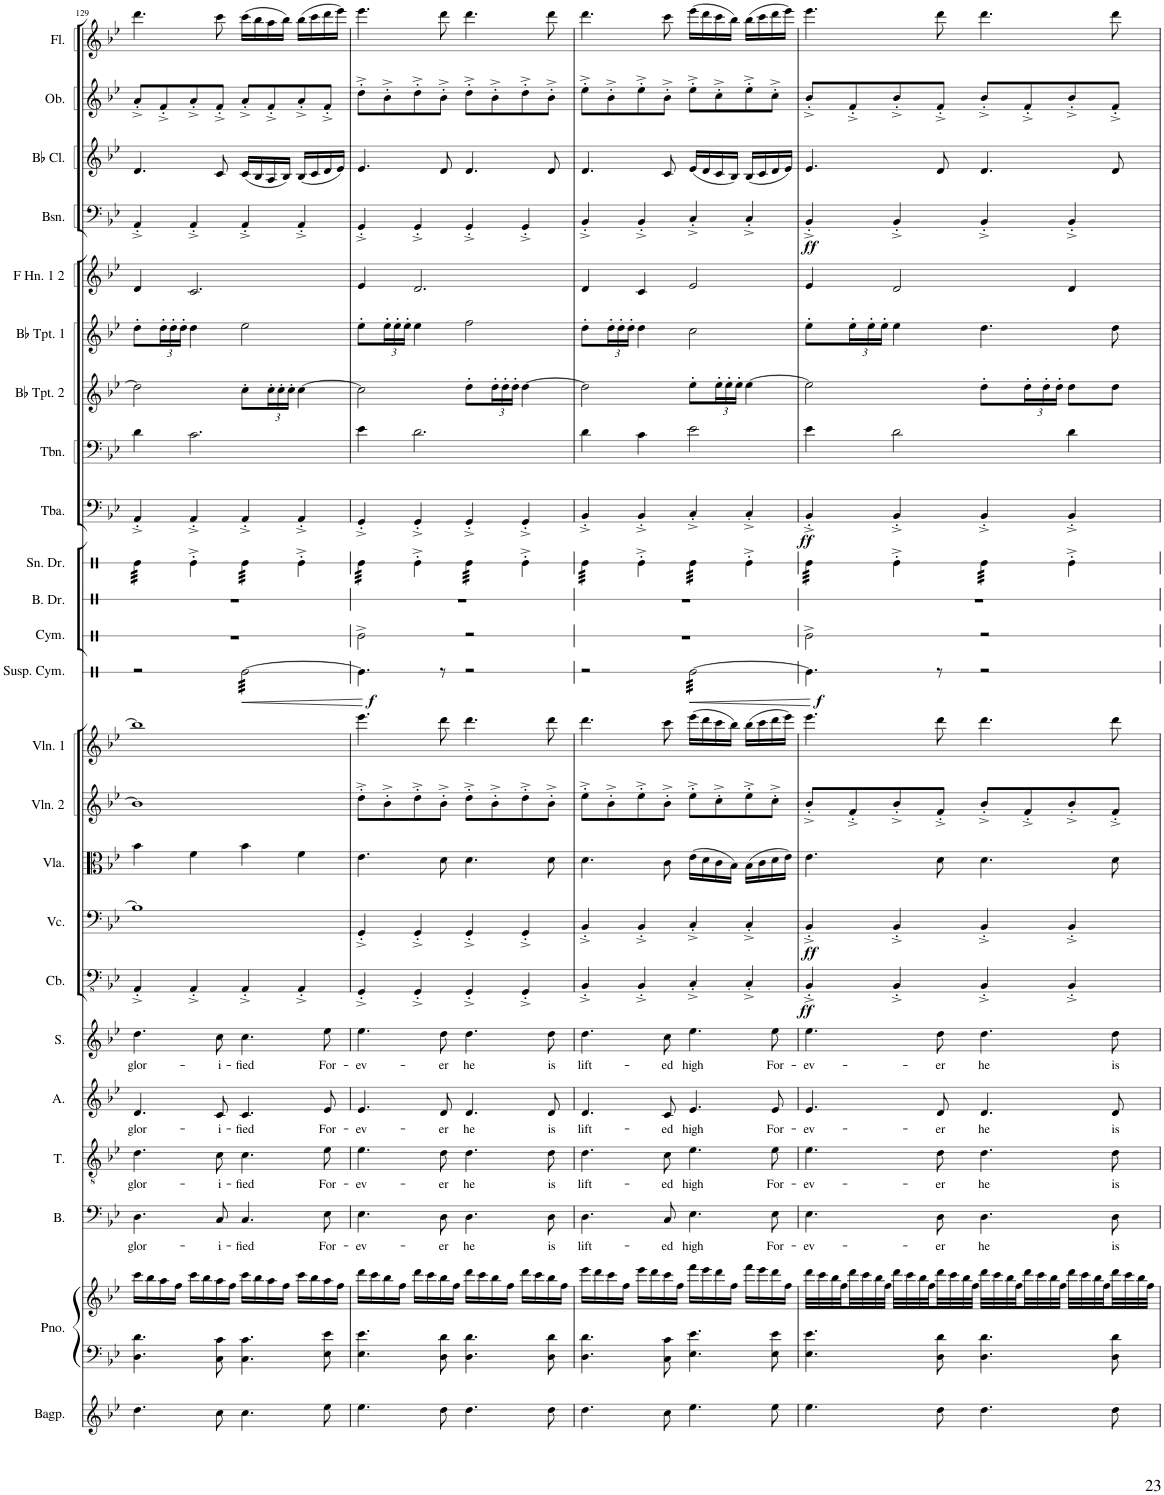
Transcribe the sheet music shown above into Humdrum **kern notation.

**kern	**kern	**kern	**kern	**text	**kern	**text	**kern	**text	**kern	**text	**kern	**dynam	**kern	**dynam	**kern	**kern	**kern	**kern	**dynam	**kern	**kern	**kern	**kern	**dynam	**kern	**kern	**kern	**kern	**kern	**dynam	**kern	**kern	**kern
*part24	*part23	*part23	*part22	*part22	*part21	*part21	*part20	*part20	*part19	*part19	*part18	*part18	*part17	*part17	*part16	*part15	*part14	*part13	*part13	*part12	*part11	*part10	*part9	*part9	*part8	*part7	*part6	*part5	*part4	*part4	*part3	*part2	*part1
*staff25	*staff24	*staff23	*staff22	*staff22	*staff21	*staff21	*staff20	*staff20	*staff19	*staff19	*staff18	*staff18	*staff17	*staff17	*staff16	*staff15	*staff14	*staff13	*staff13	*staff12	*staff11	*staff10	*staff9	*staff9	*staff8	*staff7	*staff6	*staff5	*staff4	*staff4	*staff3	*staff2	*staff1
*I"Bagpipe	*I"Piano	*	*I"Bass	*	*I"Tenor	*	*I"Alto	*	*I"Soprano	*	*I"Contrabass	*	*I"Violoncello	*	*I"Viola	*I"Violin 2	*I"Violin 1	*I"Suspended Cymbal	*	*I"Cymbal	*I"Bass Drum	*I"Snare Drum	*I"Tuba	*	*I"Trombone	*I"Bb Trumpet 2	*I"Bb Trumpet 1	*I"F Horn 1 &amp; 2	*I"Bassoon	*	*I"Bb Clarinet	*I"Oboe	*I"Flute
*I'Bagp.	*I'Pno.	*	*I'B.	*	*I'T.	*	*I'A.	*	*I'S.	*	*I'Cb.	*	*I'Vc.	*	*I'Vla.	*I'Vln. 2	*I'Vln. 1	*I'Susp. Cym.	*	*I'Cym.	*I'B. Dr.	*I'Sn. Dr.	*I'Tba.	*	*I'Tbn.	*I'Bb Tpt. 2	*I'Bb Tpt. 1	*I'F Hn. 1 2	*I'Bsn.	*	*I'Bb Cl.	*I'Ob.	*I'Fl.
!!LO:PB:g=z
*clefG2	*clefF4	*clefG2	*clefF4	*	*clefGv2	*	*clefG2	*	*clefG2	*	*clefFv4	*	*clefF4	*	*clefC3	*clefG2	*clefG2	*clefX	*	*clefX	*clefX	*clefX	*clefF4	*	*clefF4	*clefG2	*clefG2	*clefG2	*clefF4	*	*clefG2	*clefG2	*clefG2
*	*	*	*	*	*	*	*	*	*	*	*ITrd7c12	*	*	*	*	*	*	*	*	*	*	*	*	*	*	*ITrd1c2	*ITrd1c2	*ITrd4c7	*	*	*ITrd1c2	*	*
*k[b-e-]	*k[b-e-]	*k[b-e-]	*k[b-e-]	*	*k[b-e-]	*	*k[b-e-]	*	*k[b-e-]	*	*k[b-e-]	*	*k[b-e-]	*	*k[b-e-]	*k[b-e-]	*k[b-e-]	*k[]	*	*k[]	*k[]	*k[]	*k[b-e-]	*	*k[b-e-]	*k[b-e-]	*k[b-e-]	*k[b-e-]	*k[b-e-]	*	*k[b-e-]	*k[b-e-]	*k[b-e-]
*M4/4	*M4/4	*M4/4	*M4/4	*	*M4/4	*	*M4/4	*	*M4/4	*	*M4/4	*	*M4/4	*	*M4/4	*M4/4	*M4/4	*M4/4	*	*M4/4	*M4/4	*M4/4	*M4/4	*	*M4/4	*M4/4	*M4/4	*M4/4	*M4/4	*	*M4/4	*M4/4	*M4/4
=129	=129	=129	=129	=129	=129	=129	=129	=129	=129	=129	=129	=129	=129	=129	=129	=129	=129	=129	=129	=129	=129	=129	=129	=129	=129	=129	=129	=129	=129	=129	=129	=129	=129
!	!	!	!	!LO:LY:b	!	!LO:LY:b	!	!LO:LY:b	!	!LO:LY:b	!	!	!	!	!	!	!	!	!	!	!	!	!	!	!	!	!	!	!	!	!	!	!
*	*	*	*	*	*	*	*	*	*	*	*	*	*	*	*	*	*	*	*	*	*	*tremolo	*	*	*	*	*	*	*	*	*	*	*
4.dd\	4.D\ 4.d\	16ccc\LL	4.D\	glor-	4.d\	glor-	4.d/	glor-	4.dd\	glor-	4AAA'^/	.	1B-]	.	4b-\	1b-]	1bb-]	2r	.	1r	1r	32Re\LLL	4AA'^/	.	4d\	2dd\]	8dd'\L	4d/	4AA'^/	.	4.d/	8a'^/L	4.ddd\
.	.	.	.	.	.	.	.	.	.	.	.	.	.	.	.	.	.	.	.	.	.	32Re\	.	.	.	.	.	.	.	.	.	.	.
.	.	16bb-\	.	.	.	.	.	.	.	.	.	.	.	.	.	.	.	.	.	.	.	32Re\	.	.	.	.	.	.	.	.	.	.	.
.	.	.	.	.	.	.	.	.	.	.	.	.	.	.	.	.	.	.	.	.	.	32Re\	.	.	.	.	.	.	.	.	.	.	.
*	*	*	*	*	*	*	*	*	*	*	*	*	*	*	*	*	*	*	*	*	*	*	*	*	*	*	*Xbrackettup	*	*	*	*	*	*
.	.	16aa\	.	.	.	.	.	.	.	.	.	.	.	.	.	.	.	.	.	.	.	32Re\	.	.	.	.	24dd'\L	.	.	.	.	8f'^/	.
.	.	.	.	.	.	.	.	.	.	.	.	.	.	.	.	.	.	.	.	.	.	32Re\	.	.	.	.	.	.	.	.	.	.	.
.	.	.	.	.	.	.	.	.	.	.	.	.	.	.	.	.	.	.	.	.	.	.	.	.	.	.	24dd'\	.	.	.	.	.	.
.	.	16ff\JJ	.	.	.	.	.	.	.	.	.	.	.	.	.	.	.	.	.	.	.	32Re\	.	.	.	.	.	.	.	.	.	.	.
.	.	.	.	.	.	.	.	.	.	.	.	.	.	.	.	.	.	.	.	.	.	.	.	.	.	.	24dd'\JJ	.	.	.	.	.	.
.	.	.	.	.	.	.	.	.	.	.	.	.	.	.	.	.	.	.	.	.	.	32Re\JJJ	.	.	.	.	.	.	.	.	.	.	.
*	*	*	*	*	*	*	*	*	*	*	*	*	*	*	*	*	*	*	*	*	*	*Xtremolo	*	*	*	*	*	*	*	*	*	*	*
.	.	16ccc\LL	.	.	.	.	.	.	.	.	4AAA'^/	.	.	.	4f\	.	.	.	.	.	.	4Re'^\	4AA'^/	.	2.c\	.	4dd\	2.c/	4AA'^/	.	.	8a'^/	.
.	.	16bb-\	.	.	.	.	.	.	.	.	.	.	.	.	.	.	.	.	.	.	.	.	.	.	.	.	.	.	.	.	.	.	.
!	!	!	!	!LO:LY:b	!	!LO:LY:b	!	!LO:LY:b	!	!LO:LY:b	!	!	!	!	!	!	!	!	!	!	!	!	!	!	!	!	!	!	!	!	!	!	!
8cc\	8C\ 8c\	16aa\	8C/	-i-	8c\	-i-	8c/	-i-	8cc\	-i-	.	.	.	.	.	.	.	.	.	.	.	.	.	.	.	.	.	.	.	.	8c/	8f'^/J	8ccc\
.	.	16ff\JJ	.	.	.	.	.	.	.	.	.	.	.	.	.	.	.	.	.	.	.	.	.	.	.	.	.	.	.	.	.	.	.
!	!	!	!	!LO:LY:b	!	!LO:LY:b	!	!LO:LY:b	!	!LO:LY:b	!	!	!	!	!	!	!	!	!LO:HP:b	!	!	!	!	!	!	!	!	!	!	!	!	!	!
*	*	*	*	*	*	*	*	*	*	*	*	*	*	*	*	*	*	*tremolo	*	*	*	*	*	*	*	*	*	*	*	*	*	*	*
*	*	*	*	*	*	*	*	*	*	*	*	*	*	*	*	*	*	*	*	*	*	*tremolo	*	*	*	*	*	*	*	*	*	*	*
4.cc\	4.C\ 4.c\	16ccc\LL	4.C/	-fied	4.c\	-fied	4.c/	-fied	4.cc\	-fied	4AAA'^/	.	.	.	4b-\	.	.	[32Re\LLL	<	.	.	32Re\LLL	4AA'^/	.	.	8cc'\L	2ee-\	.	4AA'^/	.	(16c/LL	8a'^/L	(16ccc\LL
.	.	.	.	.	.	.	.	.	.	.	.	.	.	.	.	.	.	32Re\	.	.	.	32Re\	.	.	.	.	.	.	.	.	.	.	.
.	.	16bb-\	.	.	.	.	.	.	.	.	.	.	.	.	.	.	.	32Re\	.	.	.	32Re\	.	.	.	.	.	.	.	.	16B-/	.	16bb-\
.	.	.	.	.	.	.	.	.	.	.	.	.	.	.	.	.	.	32Re\	.	.	.	32Re\	.	.	.	.	.	.	.	.	.	.	.
*	*	*	*	*	*	*	*	*	*	*	*	*	*	*	*	*	*	*	*	*	*	*	*	*	*	*Xbrackettup	*	*	*	*	*	*	*
.	.	16aa\	.	.	.	.	.	.	.	.	.	.	.	.	.	.	.	32Re\	.	.	.	32Re\	.	.	.	24cc'\L	.	.	.	.	16A/	8f'^/	16aa\
.	.	.	.	.	.	.	.	.	.	.	.	.	.	.	.	.	.	32Re\	.	.	.	32Re\	.	.	.	.	.	.	.	.	.	.	.
.	.	.	.	.	.	.	.	.	.	.	.	.	.	.	.	.	.	.	.	.	.	.	.	.	.	24cc'\	.	.	.	.	.	.	.
.	.	16ff\JJ	.	.	.	.	.	.	.	.	.	.	.	.	.	.	.	32Re\	.	.	.	32Re\	.	.	.	.	.	.	.	.	16B-/JJ)	.	16bb-\JJ)
.	.	.	.	.	.	.	.	.	.	.	.	.	.	.	.	.	.	.	.	.	.	.	.	.	.	24cc'\JJ	.	.	.	.	.	.	.
.	.	.	.	.	.	.	.	.	.	.	.	.	.	.	.	.	.	32Re\	.	.	.	32Re\JJJ	.	.	.	.	.	.	.	.	.	.	.
*	*	*	*	*	*	*	*	*	*	*	*	*	*	*	*	*	*	*	*	*	*	*Xtremolo	*	*	*	*	*	*	*	*	*	*	*
.	.	16ccc\LL	.	.	.	.	.	.	.	.	4AAA'^/	.	.	.	4f\	.	.	32Re\	.	.	.	4Re'^\	4AA'^/	.	.	[4cc\	.	.	4AA'^/	.	(16B-/LL	8a'^/	(16bb-\LL
.	.	.	.	.	.	.	.	.	.	.	.	.	.	.	.	.	.	32Re\	.	.	.	.	.	.	.	.	.	.	.	.	.	.	.
.	.	16bb-\	.	.	.	.	.	.	.	.	.	.	.	.	.	.	.	32Re\	.	.	.	.	.	.	.	.	.	.	.	.	16c/	.	16ccc\
.	.	.	.	.	.	.	.	.	.	.	.	.	.	.	.	.	.	32Re\	.	.	.	.	.	.	.	.	.	.	.	.	.	.	.
!	!	!	!	!LO:LY:b	!	!LO:LY:b	!	!LO:LY:b	!	!LO:LY:b	!	!	!	!	!	!	!	!	!	!	!	!	!	!	!	!	!	!	!	!	!	!	!
8ee-\	8E-\ 8e-\	16aa\	8E-\	For-	8e-\	For-	8e-/	For-	8ee-\	For-	.	.	.	.	.	.	.	32Re\	.	.	.	.	.	.	.	.	.	.	.	.	16d/	8f'^/J	16ddd\
.	.	.	.	.	.	.	.	.	.	.	.	.	.	.	.	.	.	32Re\	.	.	.	.	.	.	.	.	.	.	.	.	.	.	.
.	.	16ff\JJ	.	.	.	.	.	.	.	.	.	.	.	.	.	.	.	32Re\	.	.	.	.	.	.	.	.	.	.	.	.	16e-/JJ)	.	16eee-\JJ)
.	.	.	.	.	.	.	.	.	.	.	.	.	.	.	.	.	.	32Re\JJJ	.	.	.	.	.	.	.	.	.	.	.	.	.	.	.
*	*	*	*	*	*	*	*	*	*	*	*	*	*	*	*	*	*	*Xtremolo	*	*	*	*	*	*	*	*	*	*	*	*	*	*	*
.	.	.	.	.	.	.	.	.	.	.	.	.	.	.	.	.	.	.	[	.	.	.	.	.	.	.	.	.	.	.	.	.	.
=130	=130	=130	=130	=130	=130	=130	=130	=130	=130	=130	=130	=130	=130	=130	=130	=130	=130	=130	=130	=130	=130	=130	=130	=130	=130	=130	=130	=130	=130	=130	=130	=130	=130
!	!	!	!	!LO:LY:b	!	!LO:LY:b	!	!LO:LY:b	!	!LO:LY:b	!	!	!	!	!	!	!	!	!LO:DY:b	!	!	!	!	!	!	!	!	!	!	!	!	!	!
*	*	*	*	*	*	*	*	*	*	*	*	*	*	*	*	*	*	*	*	*	*	*tremolo	*	*	*	*	*	*	*	*	*	*	*
4.ee-\	4.E-\ 4.e-\	16ddd\LL	4.E-\	-ev-	4.e-\	-ev-	4.e-/	-ev-	4.ee-\	-ev-	4GGG'^/	.	4GG'^/	.	4.e-\	8dd'^\L	4.eee-\	4.Re\]	f	2Re^\	1r	32Re\LLL	4GG'^/	.	4e-\	2cc\]	8ee-'\L	4e-/	4GG'^/	.	4.e-/	8dd'^\L	4.eee-\
.	.	.	.	.	.	.	.	.	.	.	.	.	.	.	.	.	.	.	.	.	.	32Re\	.	.	.	.	.	.	.	.	.	.	.
.	.	16ccc\	.	.	.	.	.	.	.	.	.	.	.	.	.	.	.	.	.	.	.	32Re\	.	.	.	.	.	.	.	.	.	.	.
.	.	.	.	.	.	.	.	.	.	.	.	.	.	.	.	.	.	.	.	.	.	32Re\	.	.	.	.	.	.	.	.	.	.	.
.	.	16bb-\	.	.	.	.	.	.	.	.	.	.	.	.	.	8b-'^\	.	.	.	.	.	32Re\	.	.	.	.	24ee-'\L	.	.	.	.	8b-'^\	.
.	.	.	.	.	.	.	.	.	.	.	.	.	.	.	.	.	.	.	.	.	.	32Re\	.	.	.	.	.	.	.	.	.	.	.
.	.	.	.	.	.	.	.	.	.	.	.	.	.	.	.	.	.	.	.	.	.	.	.	.	.	.	24ee-'\	.	.	.	.	.	.
.	.	16ff\JJ	.	.	.	.	.	.	.	.	.	.	.	.	.	.	.	.	.	.	.	32Re\	.	.	.	.	.	.	.	.	.	.	.
.	.	.	.	.	.	.	.	.	.	.	.	.	.	.	.	.	.	.	.	.	.	.	.	.	.	.	24ee-'\JJ	.	.	.	.	.	.
.	.	.	.	.	.	.	.	.	.	.	.	.	.	.	.	.	.	.	.	.	.	32Re\JJJ	.	.	.	.	.	.	.	.	.	.	.
*	*	*	*	*	*	*	*	*	*	*	*	*	*	*	*	*	*	*	*	*	*	*Xtremolo	*	*	*	*	*	*	*	*	*	*	*
.	.	16ddd\LL	.	.	.	.	.	.	.	.	4GGG'^/	.	4GG'^/	.	.	8dd'^\	.	.	.	.	.	4Re'^\	4GG'^/	.	2.d\	.	4ee-\	2.d/	4GG'^/	.	.	8dd'^\	.
.	.	16ccc\	.	.	.	.	.	.	.	.	.	.	.	.	.	.	.	.	.	.	.	.	.	.	.	.	.	.	.	.	.	.	.
!	!	!	!	!LO:LY:b	!	!LO:LY:b	!	!LO:LY:b	!	!LO:LY:b	!	!	!	!	!	!	!	!	!	!	!	!	!	!	!	!	!	!	!	!	!	!	!
8dd\	8D\ 8d\	16bb-\	8D\	-er	8d\	-er	8d/	-er	8dd\	-er	.	.	.	.	8d\	8b-'^\J	8ddd\	8r	.	.	.	.	.	.	.	.	.	.	.	.	8d/	8b-'^\J	8ddd\
.	.	16ff\JJ	.	.	.	.	.	.	.	.	.	.	.	.	.	.	.	.	.	.	.	.	.	.	.	.	.	.	.	.	.	.	.
!	!	!	!	!LO:LY:b	!	!LO:LY:b	!	!LO:LY:b	!	!LO:LY:b	!	!	!	!	!	!	!	!	!	!	!	!	!	!	!	!	!	!	!	!	!	!	!
*	*	*	*	*	*	*	*	*	*	*	*	*	*	*	*	*	*	*	*	*	*	*tremolo	*	*	*	*	*	*	*	*	*	*	*
4.dd\	4.D\ 4.d\	16ddd\LL	4.D\	he	4.d\	he	4.d/	he	4.dd\	he	4GGG'^/	.	4GG'^/	.	4.d\	8dd'^\L	4.ddd\	2r	.	2r	.	32Re\LLL	4GG'^/	.	.	8dd'\L	2ff\	.	4GG'^/	.	4.d/	8dd'^\L	4.ddd\
.	.	.	.	.	.	.	.	.	.	.	.	.	.	.	.	.	.	.	.	.	.	32Re\	.	.	.	.	.	.	.	.	.	.	.
.	.	16ccc\	.	.	.	.	.	.	.	.	.	.	.	.	.	.	.	.	.	.	.	32Re\	.	.	.	.	.	.	.	.	.	.	.
.	.	.	.	.	.	.	.	.	.	.	.	.	.	.	.	.	.	.	.	.	.	32Re\	.	.	.	.	.	.	.	.	.	.	.
.	.	16bb-\	.	.	.	.	.	.	.	.	.	.	.	.	.	8b-'^\	.	.	.	.	.	32Re\	.	.	.	24dd'\L	.	.	.	.	.	8b-'^\	.
.	.	.	.	.	.	.	.	.	.	.	.	.	.	.	.	.	.	.	.	.	.	32Re\	.	.	.	.	.	.	.	.	.	.	.
.	.	.	.	.	.	.	.	.	.	.	.	.	.	.	.	.	.	.	.	.	.	.	.	.	.	24dd'\	.	.	.	.	.	.	.
.	.	16ff\JJ	.	.	.	.	.	.	.	.	.	.	.	.	.	.	.	.	.	.	.	32Re\	.	.	.	.	.	.	.	.	.	.	.
.	.	.	.	.	.	.	.	.	.	.	.	.	.	.	.	.	.	.	.	.	.	.	.	.	.	24dd'\JJ	.	.	.	.	.	.	.
.	.	.	.	.	.	.	.	.	.	.	.	.	.	.	.	.	.	.	.	.	.	32Re\JJJ	.	.	.	.	.	.	.	.	.	.	.
*	*	*	*	*	*	*	*	*	*	*	*	*	*	*	*	*	*	*	*	*	*	*Xtremolo	*	*	*	*	*	*	*	*	*	*	*
.	.	16ddd\LL	.	.	.	.	.	.	.	.	4GGG'^/	.	4GG'^/	.	.	8dd'^\	.	.	.	.	.	4Re'^\	4GG'^/	.	.	[4dd\	.	.	4GG'^/	.	.	8dd'^\	.
.	.	16ccc\	.	.	.	.	.	.	.	.	.	.	.	.	.	.	.	.	.	.	.	.	.	.	.	.	.	.	.	.	.	.	.
!	!	!	!	!LO:LY:b	!	!LO:LY:b	!	!LO:LY:b	!	!LO:LY:b	!	!	!	!	!	!	!	!	!	!	!	!	!	!	!	!	!	!	!	!	!	!	!
8dd\	8D\ 8d\	16bb-\	8D\	is	8d\	is	8d/	is	8dd\	is	.	.	.	.	8d\	8b-'^\J	8ddd\	.	.	.	.	.	.	.	.	.	.	.	.	.	8d/	8b-'^\J	8ddd\
.	.	16ff\JJ	.	.	.	.	.	.	.	.	.	.	.	.	.	.	.	.	.	.	.	.	.	.	.	.	.	.	.	.	.	.	.
=131	=131	=131	=131	=131	=131	=131	=131	=131	=131	=131	=131	=131	=131	=131	=131	=131	=131	=131	=131	=131	=131	=131	=131	=131	=131	=131	=131	=131	=131	=131	=131	=131	=131
!	!	!	!	!LO:LY:b	!	!LO:LY:b	!	!LO:LY:b	!	!LO:LY:b	!	!	!	!	!	!	!	!	!	!	!	!	!	!	!	!	!	!	!	!	!	!	!
*	*	*	*	*	*	*	*	*	*	*	*	*	*	*	*	*	*	*	*	*	*	*tremolo	*	*	*	*	*	*	*	*	*	*	*
4.dd\	4.D\ 4.d\	16eee-\LL	4.D\	lift-	4.d\	lift-	4.d/	lift-	4.dd\	lift-	4BBB-'^/	.	4BB-'^/	.	4.d\	8ee-'^\L	4.ddd\	2r	.	1r	1r	32Re\LLL	4BB-'^/	.	4d\	2dd\]	8dd'\L	4d/	4BB-'^/	.	4.d/	8ee-'^\L	4.ddd\
.	.	.	.	.	.	.	.	.	.	.	.	.	.	.	.	.	.	.	.	.	.	32Re\	.	.	.	.	.	.	.	.	.	.	.
.	.	16ddd\	.	.	.	.	.	.	.	.	.	.	.	.	.	.	.	.	.	.	.	32Re\	.	.	.	.	.	.	.	.	.	.	.
.	.	.	.	.	.	.	.	.	.	.	.	.	.	.	.	.	.	.	.	.	.	32Re\	.	.	.	.	.	.	.	.	.	.	.
.	.	16ccc\	.	.	.	.	.	.	.	.	.	.	.	.	.	8b-'^\	.	.	.	.	.	32Re\	.	.	.	.	24dd'\L	.	.	.	.	8b-'^\	.
.	.	.	.	.	.	.	.	.	.	.	.	.	.	.	.	.	.	.	.	.	.	32Re\	.	.	.	.	.	.	.	.	.	.	.
.	.	.	.	.	.	.	.	.	.	.	.	.	.	.	.	.	.	.	.	.	.	.	.	.	.	.	24dd'\	.	.	.	.	.	.
.	.	16ff\JJ	.	.	.	.	.	.	.	.	.	.	.	.	.	.	.	.	.	.	.	32Re\	.	.	.	.	.	.	.	.	.	.	.
.	.	.	.	.	.	.	.	.	.	.	.	.	.	.	.	.	.	.	.	.	.	.	.	.	.	.	24dd'\JJ	.	.	.	.	.	.
.	.	.	.	.	.	.	.	.	.	.	.	.	.	.	.	.	.	.	.	.	.	32Re\JJJ	.	.	.	.	.	.	.	.	.	.	.
*	*	*	*	*	*	*	*	*	*	*	*	*	*	*	*	*	*	*	*	*	*	*Xtremolo	*	*	*	*	*	*	*	*	*	*	*
.	.	16eee-\LL	.	.	.	.	.	.	.	.	4BBB-'^/	.	4BB-'^/	.	.	8ee-'^\	.	.	.	.	.	4Re'^\	4BB-'^/	.	4c\	.	4dd\	4c/	4BB-'^/	.	.	8ee-'^\	.
.	.	16ddd\	.	.	.	.	.	.	.	.	.	.	.	.	.	.	.	.	.	.	.	.	.	.	.	.	.	.	.	.	.	.	.
!	!	!	!	!LO:LY:b	!	!LO:LY:b	!	!LO:LY:b	!	!LO:LY:b	!	!	!	!	!	!	!	!	!	!	!	!	!	!	!	!	!	!	!	!	!	!	!
8cc\	8C\ 8c\	16ccc\	8C/	-ed	8c\	-ed	8c/	-ed	8cc\	-ed	.	.	.	.	8c\	8b-'^\J	8ccc\	.	.	.	.	.	.	.	.	.	.	.	.	.	8c/	8b-'^\J	8ccc\
.	.	16ff\JJ	.	.	.	.	.	.	.	.	.	.	.	.	.	.	.	.	.	.	.	.	.	.	.	.	.	.	.	.	.	.	.
!	!	!	!	!LO:LY:b	!	!LO:LY:b	!	!LO:LY:b	!	!LO:LY:b	!	!	!	!	!	!	!	!	!LO:HP:b	!	!	!	!	!	!	!	!	!	!	!	!	!	!
*	*	*	*	*	*	*	*	*	*	*	*	*	*	*	*	*	*	*tremolo	*	*	*	*	*	*	*	*	*	*	*	*	*	*	*
*	*	*	*	*	*	*	*	*	*	*	*	*	*	*	*	*	*	*	*	*	*	*tremolo	*	*	*	*	*	*	*	*	*	*	*
4.ee-\	4.E-\ 4.e-\	16fff\LL	4.E-\	high	4.e-\	high	4.e-/	high	4.ee-\	high	4CC'^/	.	4C'^/	.	(16e-\LL	8ee-'^\L	(16eee-\LL	[32Re\LLL	<	.	.	32Re\LLL	4C'^/	.	2e-\	8ee-'\L	2cc\	2e-/	4C'^/	.	(16e-/LL	8ee-'^\L	(16eee-\LL
.	.	.	.	.	.	.	.	.	.	.	.	.	.	.	.	.	.	32Re\	.	.	.	32Re\	.	.	.	.	.	.	.	.	.	.	.
.	.	16eee-\	.	.	.	.	.	.	.	.	.	.	.	.	16d\	.	16ddd\	32Re\	.	.	.	32Re\	.	.	.	.	.	.	.	.	16d/	.	16ddd\
.	.	.	.	.	.	.	.	.	.	.	.	.	.	.	.	.	.	32Re\	.	.	.	32Re\	.	.	.	.	.	.	.	.	.	.	.
.	.	16ddd\	.	.	.	.	.	.	.	.	.	.	.	.	16c\	8cc'^\	16ccc\	32Re\	.	.	.	32Re\	.	.	.	24ee-'\L	.	.	.	.	16c/	8cc'^\	16ccc\
.	.	.	.	.	.	.	.	.	.	.	.	.	.	.	.	.	.	32Re\	.	.	.	32Re\	.	.	.	.	.	.	.	.	.	.	.
.	.	.	.	.	.	.	.	.	.	.	.	.	.	.	.	.	.	.	.	.	.	.	.	.	.	24ee-'\	.	.	.	.	.	.	.
.	.	16ff\JJ	.	.	.	.	.	.	.	.	.	.	.	.	16B-\JJ)	.	16bb-\JJ)	32Re\	.	.	.	32Re\	.	.	.	.	.	.	.	.	16B-/JJ)	.	16bb-\JJ)
.	.	.	.	.	.	.	.	.	.	.	.	.	.	.	.	.	.	.	.	.	.	.	.	.	.	24ee-'\JJ	.	.	.	.	.	.	.
.	.	.	.	.	.	.	.	.	.	.	.	.	.	.	.	.	.	32Re\	.	.	.	32Re\JJJ	.	.	.	.	.	.	.	.	.	.	.
*	*	*	*	*	*	*	*	*	*	*	*	*	*	*	*	*	*	*	*	*	*	*Xtremolo	*	*	*	*	*	*	*	*	*	*	*
.	.	16fff\LL	.	.	.	.	.	.	.	.	4CC'^/	.	4C'^/	.	(16B-\LL	8ee-'^\	(16bb-\LL	32Re\	.	.	.	4Re'^\	4C'^/	.	.	[4ee-\	.	.	4C'^/	.	(16B-/LL	8ee-'^\	(16bb-\LL
.	.	.	.	.	.	.	.	.	.	.	.	.	.	.	.	.	.	32Re\	.	.	.	.	.	.	.	.	.	.	.	.	.	.	.
.	.	16eee-\	.	.	.	.	.	.	.	.	.	.	.	.	16c\	.	16ccc\	32Re\	.	.	.	.	.	.	.	.	.	.	.	.	16c/	.	16ccc\
.	.	.	.	.	.	.	.	.	.	.	.	.	.	.	.	.	.	32Re\	.	.	.	.	.	.	.	.	.	.	.	.	.	.	.
!	!	!	!	!LO:LY:b	!	!LO:LY:b	!	!LO:LY:b	!	!LO:LY:b	!	!	!	!	!	!	!	!	!	!	!	!	!	!	!	!	!	!	!	!	!	!	!
8ee-\	8E-\ 8e-\	16ddd\	8E-\	For-	8e-\	For-	8e-/	For-	8ee-\	For-	.	.	.	.	16d\	8cc'^\J	16ddd\	32Re\	.	.	.	.	.	.	.	.	.	.	.	.	16d/	8cc'^\J	16ddd\
.	.	.	.	.	.	.	.	.	.	.	.	.	.	.	.	.	.	32Re\	.	.	.	.	.	.	.	.	.	.	.	.	.	.	.
.	.	16ff\JJ	.	.	.	.	.	.	.	.	.	.	.	.	16e-\JJ)	.	16eee-\JJ)	32Re\	.	.	.	.	.	.	.	.	.	.	.	.	16e-/JJ)	.	16eee-\JJ)
.	.	.	.	.	.	.	.	.	.	.	.	.	.	.	.	.	.	32Re\JJJ	.	.	.	.	.	.	.	.	.	.	.	.	.	.	.
*	*	*	*	*	*	*	*	*	*	*	*	*	*	*	*	*	*	*Xtremolo	*	*	*	*	*	*	*	*	*	*	*	*	*	*	*
.	.	.	.	.	.	.	.	.	.	.	.	.	.	.	.	.	.	.	[	.	.	.	.	.	.	.	.	.	.	.	.	.	.
=132	=132	=132	=132	=132	=132	=132	=132	=132	=132	=132	=132	=132	=132	=132	=132	=132	=132	=132	=132	=132	=132	=132	=132	=132	=132	=132	=132	=132	=132	=132	=132	=132	=132
!	!	!	!	!LO:LY:b	!	!LO:LY:b	!	!LO:LY:b	!	!LO:LY:b	!	!LO:DY:b	!	!LO:DY:b	!	!	!	!	!LO:DY:b	!	!	!	!	!LO:DY:b	!	!	!	!	!	!LO:DY:b	!	!	!
*	*	*	*	*	*	*	*	*	*	*	*	*	*	*	*	*	*	*	*	*	*	*tremolo	*	*	*	*	*	*	*	*	*	*	*
4.ee-\	4.E-\ 4.e-\	32ddd\LLL	4.E-\	-ev-	4.e-\	-ev-	4.e-/	-ev-	4.ee-\	-ev-	4BBB-'^/	ff	4BB-'^/	ff	4.e-\	8b-'^/L	4.eee-\	4.Re\]	f	2Re^\	1r	32Re\LLL	4BB-'^/	ff	4e-\	2ee-\]	8ee-'\L	4e-/	4BB-'^/	ff	4.e-/	8b-'^/L	4.eee-\
.	.	32ccc\	.	.	.	.	.	.	.	.	.	.	.	.	.	.	.	.	.	.	.	32Re\	.	.	.	.	.	.	.	.	.	.	.
.	.	32bb-\	.	.	.	.	.	.	.	.	.	.	.	.	.	.	.	.	.	.	.	32Re\	.	.	.	.	.	.	.	.	.	.	.
.	.	32ff\	.	.	.	.	.	.	.	.	.	.	.	.	.	.	.	.	.	.	.	32Re\	.	.	.	.	.	.	.	.	.	.	.
.	.	32ddd\	.	.	.	.	.	.	.	.	.	.	.	.	.	8f'^/	.	.	.	.	.	32Re\	.	.	.	.	24ee-'\L	.	.	.	.	8f'^/	.
.	.	32ccc\	.	.	.	.	.	.	.	.	.	.	.	.	.	.	.	.	.	.	.	32Re\	.	.	.	.	.	.	.	.	.	.	.
.	.	.	.	.	.	.	.	.	.	.	.	.	.	.	.	.	.	.	.	.	.	.	.	.	.	.	24ee-'\	.	.	.	.	.	.
.	.	32bb-\	.	.	.	.	.	.	.	.	.	.	.	.	.	.	.	.	.	.	.	32Re\	.	.	.	.	.	.	.	.	.	.	.
.	.	.	.	.	.	.	.	.	.	.	.	.	.	.	.	.	.	.	.	.	.	.	.	.	.	.	24ee-'\JJ	.	.	.	.	.	.
.	.	32ff\JJJ	.	.	.	.	.	.	.	.	.	.	.	.	.	.	.	.	.	.	.	32Re\JJJ	.	.	.	.	.	.	.	.	.	.	.
*	*	*	*	*	*	*	*	*	*	*	*	*	*	*	*	*	*	*	*	*	*	*Xtremolo	*	*	*	*	*	*	*	*	*	*	*
.	.	32ddd\LLL	.	.	.	.	.	.	.	.	4BBB-'^/	.	4BB-'^/	.	.	8b-'^/	.	.	.	.	.	4Re'^\	4BB-'^/	.	2d\	.	4ee-\	2d/	4BB-'^/	.	.	8b-'^/	.
.	.	32ccc\	.	.	.	.	.	.	.	.	.	.	.	.	.	.	.	.	.	.	.	.	.	.	.	.	.	.	.	.	.	.	.
.	.	32bb-\	.	.	.	.	.	.	.	.	.	.	.	.	.	.	.	.	.	.	.	.	.	.	.	.	.	.	.	.	.	.	.
.	.	32ff\	.	.	.	.	.	.	.	.	.	.	.	.	.	.	.	.	.	.	.	.	.	.	.	.	.	.	.	.	.	.	.
!	!	!	!	!LO:LY:b	!	!LO:LY:b	!	!LO:LY:b	!	!LO:LY:b	!	!	!	!	!	!	!	!	!	!	!	!	!	!	!	!	!	!	!	!	!	!	!
8dd\	8D\ 8d\	32ddd\	8D\	-er	8d\	-er	8d/	-er	8dd\	-er	.	.	.	.	8d\	8f'^/J	8ddd\	8r	.	.	.	.	.	.	.	.	.	.	.	.	8d/	8f'^/J	8ddd\
.	.	32ccc\	.	.	.	.	.	.	.	.	.	.	.	.	.	.	.	.	.	.	.	.	.	.	.	.	.	.	.	.	.	.	.
.	.	32bb-\	.	.	.	.	.	.	.	.	.	.	.	.	.	.	.	.	.	.	.	.	.	.	.	.	.	.	.	.	.	.	.
.	.	32ff\JJJ	.	.	.	.	.	.	.	.	.	.	.	.	.	.	.	.	.	.	.	.	.	.	.	.	.	.	.	.	.	.	.
!	!	!	!	!LO:LY:b	!	!LO:LY:b	!	!LO:LY:b	!	!LO:LY:b	!	!	!	!	!	!	!	!	!	!	!	!	!	!	!	!	!	!	!	!	!	!	!
*	*	*	*	*	*	*	*	*	*	*	*	*	*	*	*	*	*	*	*	*	*	*tremolo	*	*	*	*	*	*	*	*	*	*	*
4.dd\	4.D\ 4.d\	32ddd\LLL	4.D\	he	4.d\	he	4.d/	he	4.dd\	he	4BBB-'^/	.	4BB-'^/	.	4.d\	8b-'^/L	4.ddd\	2r	.	2r	.	32Re\LLL	4BB-'^/	.	.	8dd'\L	4.dd\	.	4BB-'^/	.	4.d/	8b-'^/L	4.ddd\
.	.	32ccc\	.	.	.	.	.	.	.	.	.	.	.	.	.	.	.	.	.	.	.	32Re\	.	.	.	.	.	.	.	.	.	.	.
.	.	32bb-\	.	.	.	.	.	.	.	.	.	.	.	.	.	.	.	.	.	.	.	32Re\	.	.	.	.	.	.	.	.	.	.	.
.	.	32ff\	.	.	.	.	.	.	.	.	.	.	.	.	.	.	.	.	.	.	.	32Re\	.	.	.	.	.	.	.	.	.	.	.
.	.	32ddd\	.	.	.	.	.	.	.	.	.	.	.	.	.	8f'^/	.	.	.	.	.	32Re\	.	.	.	24dd'\L	.	.	.	.	.	8f'^/	.
.	.	32ccc\	.	.	.	.	.	.	.	.	.	.	.	.	.	.	.	.	.	.	.	32Re\	.	.	.	.	.	.	.	.	.	.	.
.	.	.	.	.	.	.	.	.	.	.	.	.	.	.	.	.	.	.	.	.	.	.	.	.	.	24dd'\	.	.	.	.	.	.	.
.	.	32bb-\	.	.	.	.	.	.	.	.	.	.	.	.	.	.	.	.	.	.	.	32Re\	.	.	.	.	.	.	.	.	.	.	.
.	.	.	.	.	.	.	.	.	.	.	.	.	.	.	.	.	.	.	.	.	.	.	.	.	.	24dd'\JJ	.	.	.	.	.	.	.
.	.	32ff\JJJ	.	.	.	.	.	.	.	.	.	.	.	.	.	.	.	.	.	.	.	32Re\JJJ	.	.	.	.	.	.	.	.	.	.	.
*	*	*	*	*	*	*	*	*	*	*	*	*	*	*	*	*	*	*	*	*	*	*Xtremolo	*	*	*	*	*	*	*	*	*	*	*
.	.	32ddd\LLL	.	.	.	.	.	.	.	.	4BBB-'^/	.	4BB-'^/	.	.	8b-'^/	.	.	.	.	.	4Re'^\	4BB-'^/	.	4d\	8dd\L	.	4d/	4BB-'^/	.	.	8b-'^/	.
.	.	32ccc\	.	.	.	.	.	.	.	.	.	.	.	.	.	.	.	.	.	.	.	.	.	.	.	.	.	.	.	.	.	.	.
.	.	32bb-\	.	.	.	.	.	.	.	.	.	.	.	.	.	.	.	.	.	.	.	.	.	.	.	.	.	.	.	.	.	.	.
.	.	32ff\	.	.	.	.	.	.	.	.	.	.	.	.	.	.	.	.	.	.	.	.	.	.	.	.	.	.	.	.	.	.	.
!	!	!	!	!LO:LY:b	!	!LO:LY:b	!	!LO:LY:b	!	!LO:LY:b	!	!	!	!	!	!	!	!	!	!	!	!	!	!	!	!	!	!	!	!	!	!	!
8dd\	8D\ 8d\	32ddd\	8D\	is	8d\	is	8d/	is	8dd\	is	.	.	.	.	8d\	8f'^/J	8ddd\	.	.	.	.	.	.	.	.	8dd\J	8dd\	.	.	.	8d/	8f'^/J	8ddd\
.	.	32ccc\	.	.	.	.	.	.	.	.	.	.	.	.	.	.	.	.	.	.	.	.	.	.	.	.	.	.	.	.	.	.	.
.	.	32bb-\	.	.	.	.	.	.	.	.	.	.	.	.	.	.	.	.	.	.	.	.	.	.	.	.	.	.	.	.	.	.	.
.	.	32ff\JJJ	.	.	.	.	.	.	.	.	.	.	.	.	.	.	.	.	.	.	.	.	.	.	.	.	.	.	.	.	.	.	.
=	=	=	=	=	=	=	=	=	=	=	=	=	=	=	=	=	=	=	=	=	=	=	=	=	=	=	=	=	=	=	=	=	=
*-	*-	*-	*-	*-	*-	*-	*-	*-	*-	*-	*-	*-	*-	*-	*-	*-	*-	*-	*-	*-	*-	*-	*-	*-	*-	*-	*-	*-	*-	*-	*-	*-	*-
